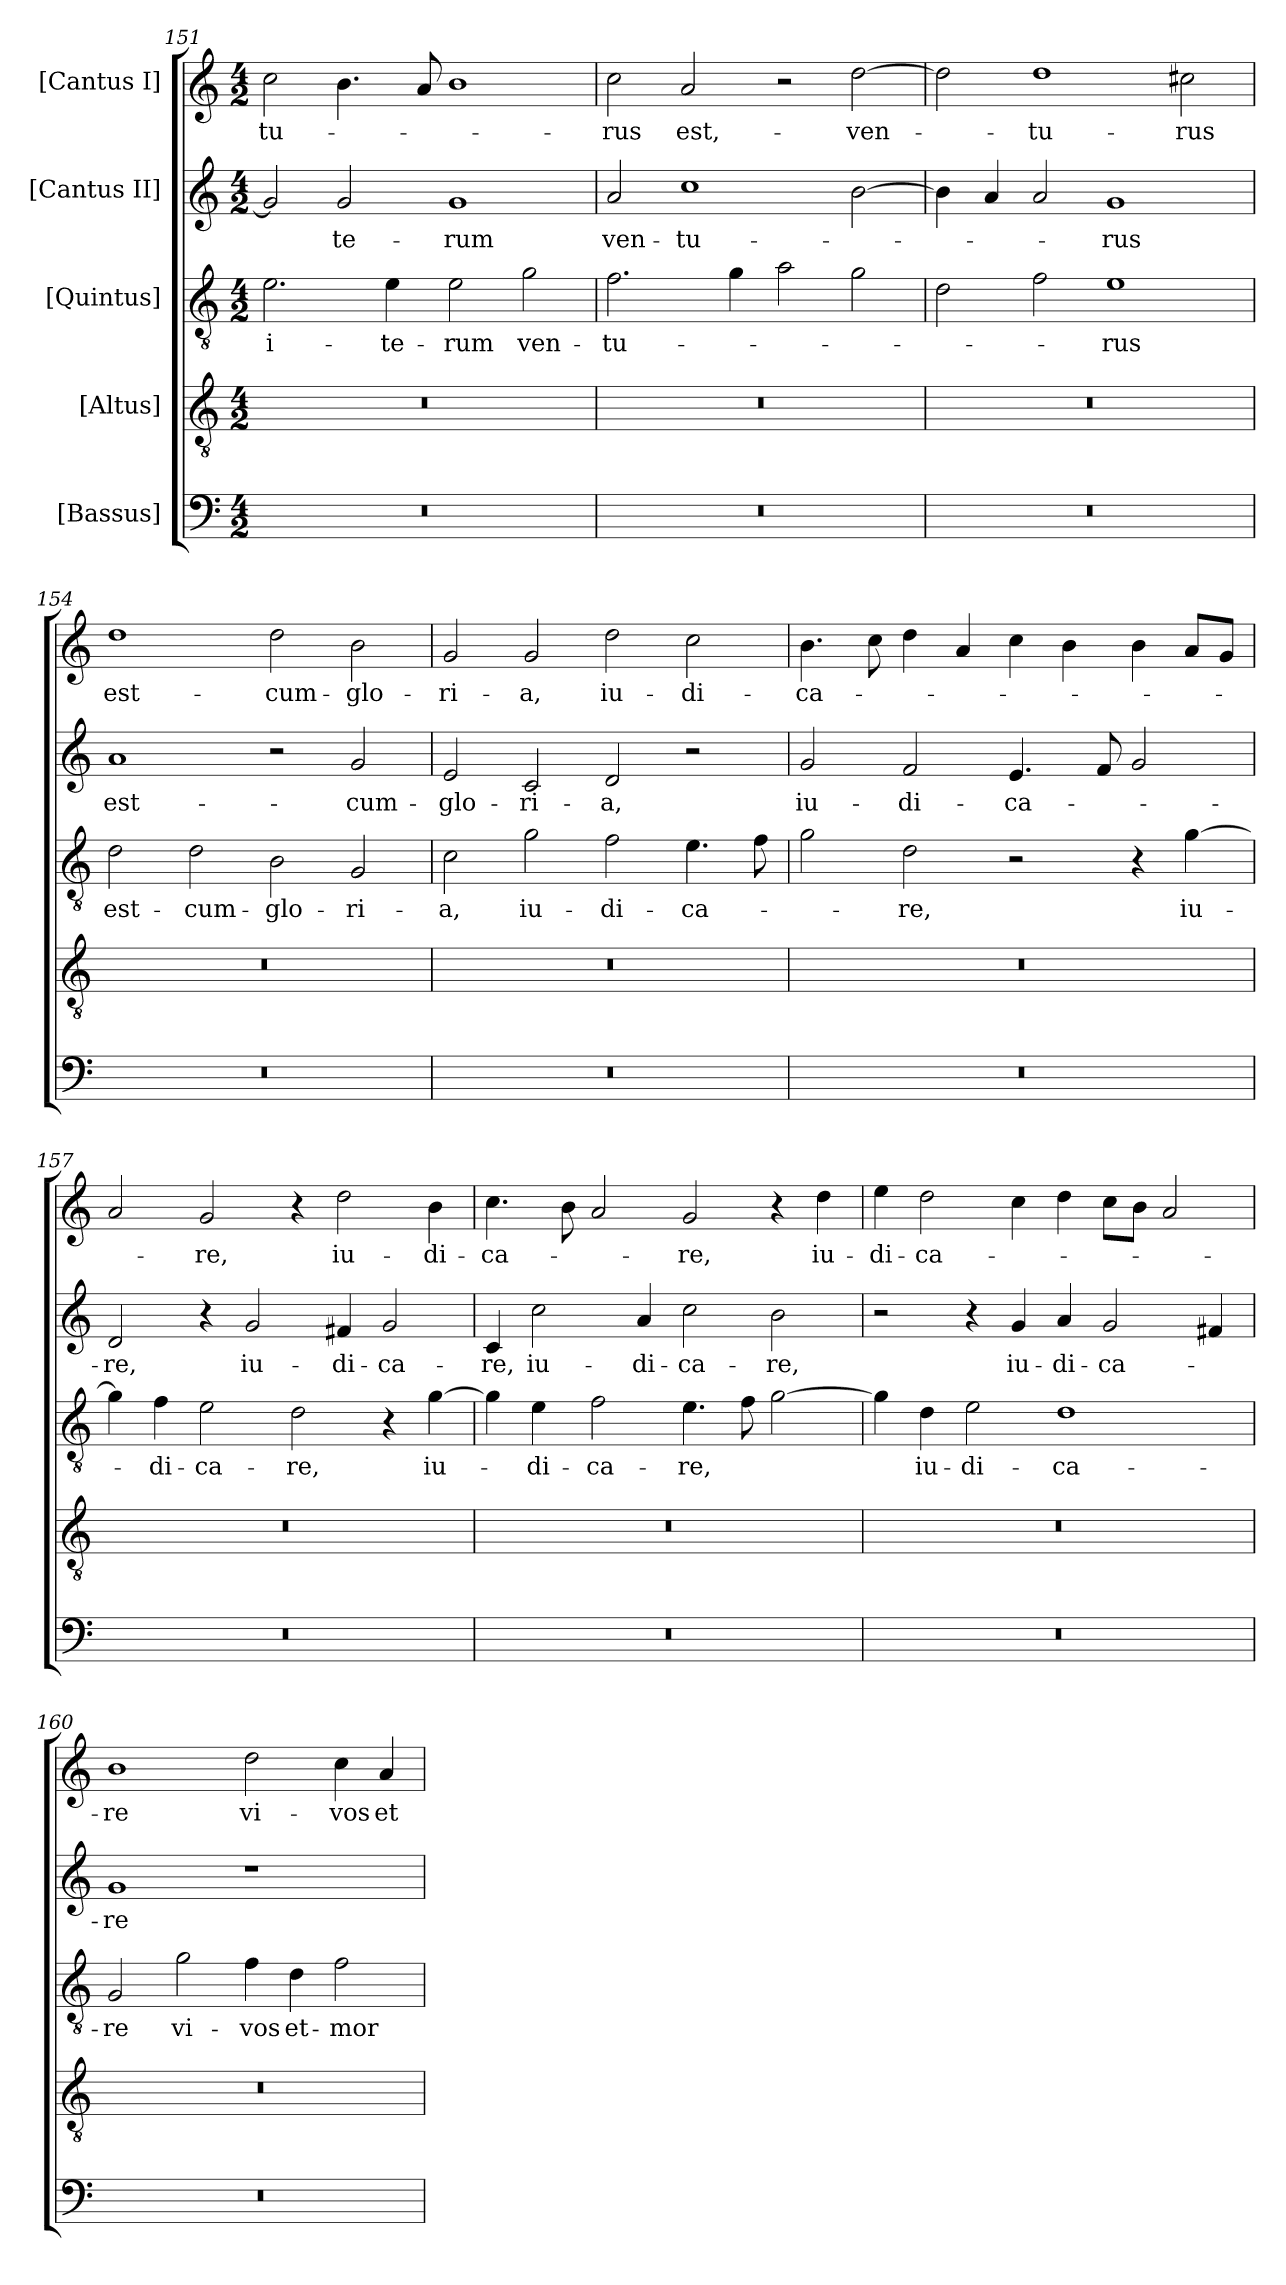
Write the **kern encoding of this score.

**kern	**kern	**kern	**text	**kern	**text	**kern	**text
*part5	*part4	*part3	*part3	*part2	*part2	*part1	*part1
*staff5	*staff4	*staff3	*staff3	*staff2	*staff2	*staff1	*staff1
*I"[Bassus]	*I"[Altus]	*I"[Quintus]	*	*I"[Cantus II]	*	*I"[Cantus I]	*
*clefF4	*clefGv2	*clefGv2	*	*clefG2	*	*clefG2	*
*k[]	*k[]	*k[]	*	*k[]	*	*k[]	*
*M4/2	*M4/2	*M4/2	*	*M4/2	*	*M4/2	*
=151	=151	=151	=151	=151	=151	=151	=151
0r	0r	2.e\	i-	2g/]	.	2cc\	-tu-
.	.	.	.	2g/	-te-	4.b\	.
.	.	4e\	-te-	.	.	.	.
.	.	.	.	.	.	8a/	.
.	.	2e\	-rum	1g/	-rum	1b\	.
.	.	2g\	ven-	.	.	.	.
=152	=152	=152	=152	=152	=152	=152	=152
0r	0r	2.f\	-tu-	2a/	ven-	2cc\	-rus
.	.	.	.	1cc\	-tu-	2a/	est,-
.	.	4g\	.	.	.	.	.
.	.	2a\	.	.	.	2r	.
.	.	2g\	.	[2b\	.	[2dd\	ven-
=153	=153	=153	=153	=153	=153	=153	=153
0r	0r	2d\	.	4b\]	.	2dd\]	.
.	.	.	.	4a/	.	.	.
.	.	2f\	.	2a/	.	1dd\	-tu-
.	.	1e\	-rus	1g/	-rus	.	.
.	.	.	.	.	.	2cc#X\	-rus
=154	=154	=154	=154	=154	=154	=154	=154
0r	0r	2d\	est-	1a/	est-	1dd\	est-
.	.	2d\	cum-	.	.	.	.
.	.	2B\	glo-	2r	.	2dd\	cum-
.	.	2G/	-ri-	2g/	cum-	2b\	glo-
=155	=155	=155	=155	=155	=155	=155	=155
0r	0r	2c\	-a,	2e/	glo-	2g/	-ri-
.	.	2g\	iu-	2c/	-ri-	2g/	-a,
.	.	2f\	-di-	2d/	-a,	2dd\	iu-
.	.	4.e\	-ca-	2r	.	2cc\	-di-
.	.	8f\	.	.	.	.	.
=156	=156	=156	=156	=156	=156	=156	=156
0r	0r	2g\	.	2g/	iu-	4.b\	-ca-
.	.	.	.	.	.	8cc\	.
.	.	2d\	-re,	2f/	-di-	4dd\	.
.	.	.	.	.	.	4a/	.
.	.	2r	.	4.e/	-ca-	4cc\	.
.	.	.	.	.	.	4b\	.
.	.	.	.	8f/	.	.	.
.	.	4r	.	2g/	.	4b\	.
.	.	[4g\	iu-	.	.	8a/L	.
.	.	.	.	.	.	8g/J	.
=157	=157	=157	=157	=157	=157	=157	=157
0r	0r	4g\]	.	2d/	-re,	2a/	.
.	.	4f\	-di-	.	.	.	.
.	.	2e\	-ca-	4r	.	2g/	-re,
.	.	.	.	2g/	iu-	.	.
.	.	2d\	-re,	.	.	4r	.
.	.	.	.	4f#X/	-di-	2dd\	iu-
.	.	4r	.	2g/	-ca-	.	.
.	.	[4g\	iu-	.	.	4b\	-di-
=158	=158	=158	=158	=158	=158	=158	=158
0r	0r	4g\]	.	4c/	-re,	4.cc\	-ca-
.	.	4e\	-di-	2cc\	iu-	.	.
.	.	.	.	.	.	8b\	.
.	.	2f\	-ca-	.	.	2a/	.
.	.	.	.	4a/	-di-	.	.
.	.	4.e\	-re,	2cc\	-ca-	2g/	-re,
.	.	8f\	.	.	.	.	.
.	.	[2g\	.	2b\	-re,	4r	.
.	.	.	.	.	.	4dd\	iu-
=159	=159	=159	=159	=159	=159	=159	=159
0r	0r	4g\]	.	2r	.	4ee\	-di-
.	.	4d\	iu-	.	.	2dd\	-ca-
.	.	2e\	-di-	4r	.	.	.
.	.	.	.	4g/	iu-	4cc\	.
.	.	1d\	-ca-	4a/	-di-	4dd\	.
.	.	.	.	2g/	-ca-	8cc\L	.
.	.	.	.	.	.	8b\J	.
.	.	.	.	.	.	2a/	.
.	.	.	.	4f#X/	.	.	.
=160	=160	=160	=160	=160	=160	=160	=160
0r	0r	2G/	-re	1g/	-re	1b\	-re
.	.	2g\	vi-	.	.	.	.
.	.	4f\	-vos	1r	.	2dd\	vi-
.	.	4d\	et-	.	.	.	.
.	.	2f\	mor-	.	.	4cc\	-vos
.	.	.	.	.	.	4a/	et-
=	=	=	=	=	=	=	=
*-	*-	*-	*-	*-	*-	*-	*-
